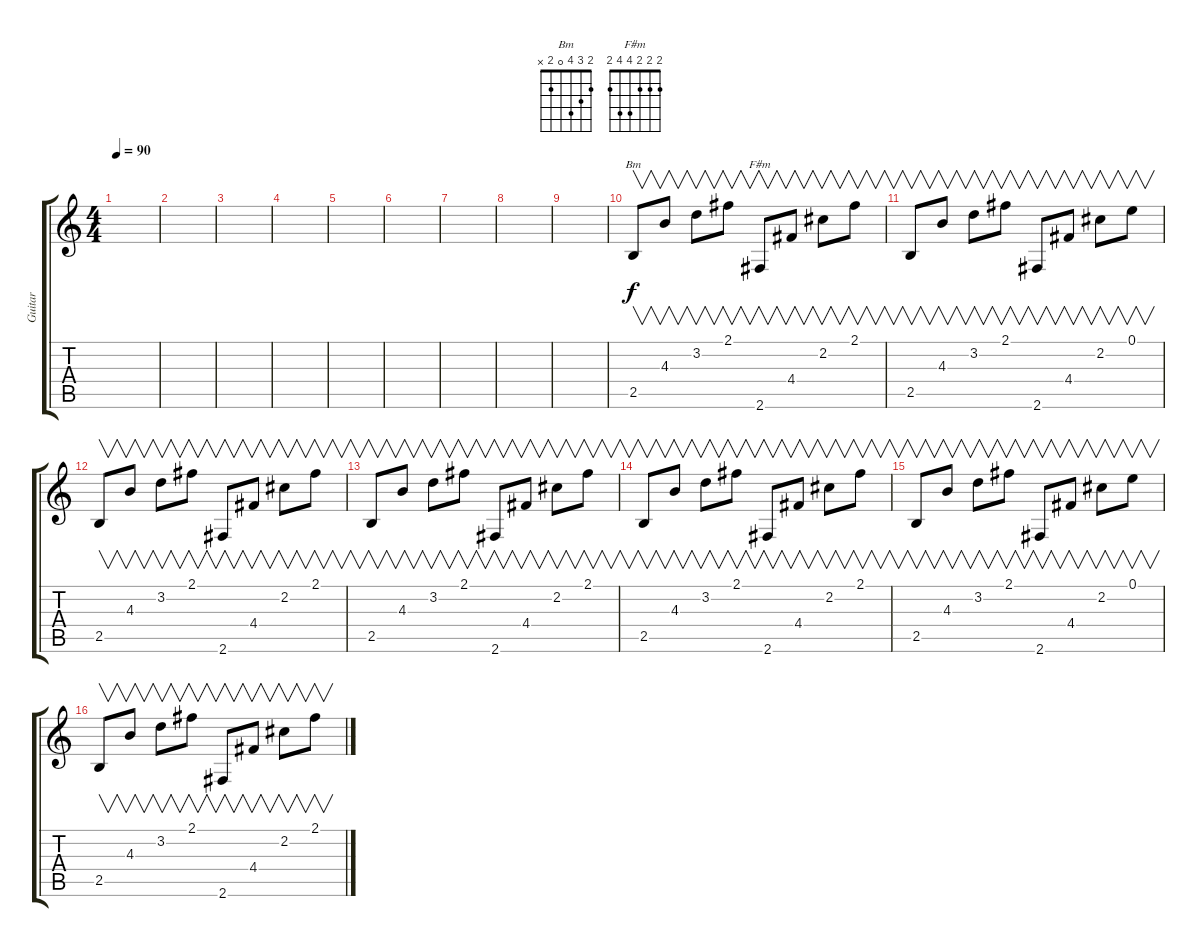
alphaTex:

\track ("Guitar" "Guitar") {instrument electricguitarmuted}
\staff {score tabs}
\tuning (E4 B3 G3 D3 A2 E2) {hide}
\chord ("Bm" 2 3 4 0 2 x)
\chord ("F#m" 2 2 2 4 4 2)
\ts (4 4)
\tempo 90
\clef g2
\ks c
|
|
|
|
|
|
|
|
|
2.5.8{v ch "Bm"} 4.3.8{v} 3.2.8{v} 2.1.8{v} 2.6.8{v ch "F#m"} 4.4.8{v} 2.2.8{v} 2.1.8{v} |
2.5.8{v} 4.3.8{v} 3.2.8{v} 2.1.8{v} 2.6.8{v} 4.4.8{v} 2.2.8{v} 0.1.8{v} |
2.5.8{v} 4.3.8{v} 3.2.8{v} 2.1.8{v} 2.6.8{v} 4.4.8{v} 2.2.8{v} 2.1.8{v} |
2.5.8{v} 4.3.8{v} 3.2.8{v} 2.1.8{v} 2.6.8{v} 4.4.8{v} 2.2.8{v} 2.1.8{v} |
2.5.8{v} 4.3.8{v} 3.2.8{v} 2.1.8{v} 2.6.8{v} 4.4.8{v} 2.2.8{v} 2.1.8{v} |
2.5.8{v} 4.3.8{v} 3.2.8{v} 2.1.8{v} 2.6.8{v} 4.4.8{v} 2.2.8{v} 0.1.8{v} |
2.5.8{v} 4.3.8{v} 3.2.8{v} 2.1.8{v} 2.6.8{v} 4.4.8{v} 2.2.8{v} 2.1.8{v}
